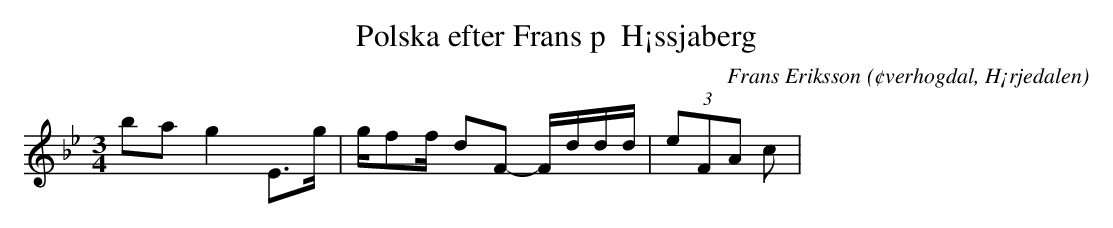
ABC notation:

X:1
T:Polska efter Frans p  H¡ssjaberg
O:¢verhogdal, H¡rjedalen
M:3/4
C:Frans Eriksson
K:Bb
ba g2 E>g |g/ff/- dF- F/d/d/d/|(3eFA c|
